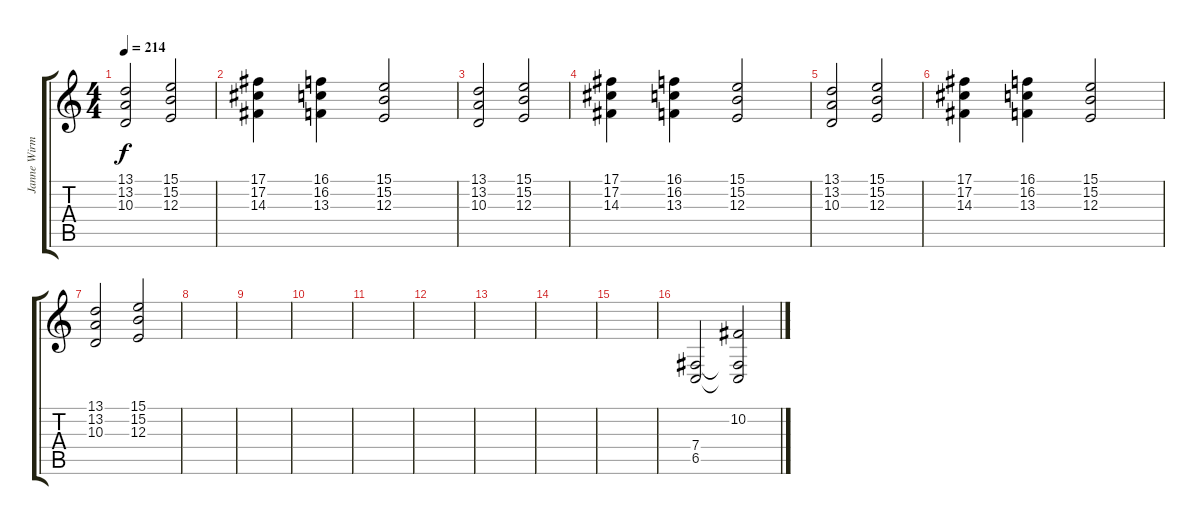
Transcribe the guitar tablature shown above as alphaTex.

\track ("Janne Wirman" "Janne Wirm") {instrument vibraphone}
\staff {score tabs}
\tuning (Db4 Ab3 E3 B2 Gb2 Db2) {hide}
\ts (4 4)
\tempo 214
\clef g2
\ks c
(13.1 13.2 10.3).2{dy f volume 10} (15.1 15.2 12.3).2 |
(17.1 17.2 14.3).4{volume 12 instrument choiraahs} (16.1 16.2 13.3).4 (15.1 15.2 12.3).2 |
(13.1 13.2 10.3).2{volume 10} (15.1 15.2 12.3).2 |
(17.1 17.2 14.3).4{volume 12 instrument choiraahs} (16.1 16.2 13.3).4 (15.1 15.2 12.3).2 |
(13.1 13.2 10.3).2{volume 10} (15.1 15.2 12.3).2 |
(17.1 17.2 14.3).4{volume 12 instrument choiraahs} (16.1 16.2 13.3).4 (15.1 15.2 12.3).2 |
(13.1 13.2 10.3).2{volume 10} (15.1 15.2 12.3).2 |
|
|
|
|
|
|
|
|
(7.4 6.5).2{volume 12 instrument churchorgan} (10.2 7.4{t} 6.5{t}).2
